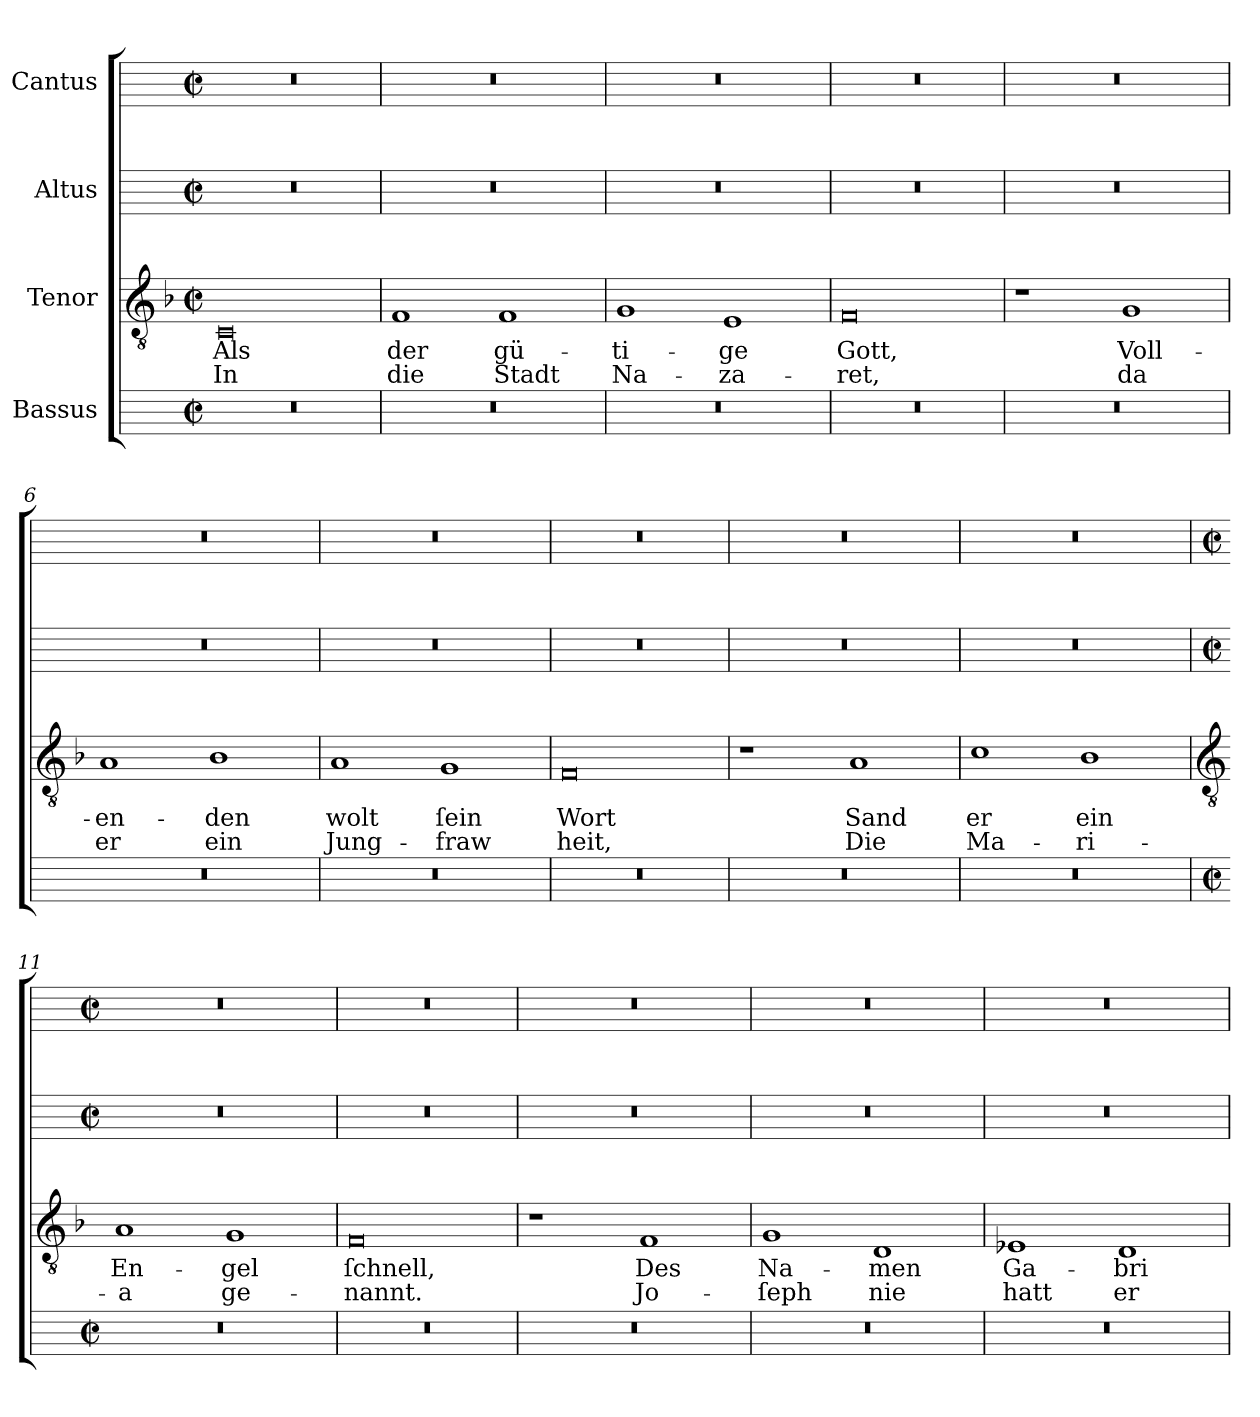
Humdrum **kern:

**kern	**kern	**text	**text	**kern	**kern
*part4	*part3	*part3	*part3	*part2	*part1
*staff4	*staff3	*staff3	*staff3	*staff2	*staff1
*I"Bassus	*I"Tenor	*	*	*I"Altus	*I"Cantus
*	*clefGv2	*	*	*	*
*	*	*	*	*	*ITrd1c2
*	*k[b-]	*	*	*	*
*	*F:	*	*	*	*
*M4/2	*M4/2	*	*	*M4/2	*M4/2
*met(c|)	*met(c|)	*	*	*met(c|)	*met(c|)
=1	=1	=1	=1	=1	=1
!	!	!LO:LY:b	!LO:LY:b	!	!
0r	0C	Als	In	0r	0r
=2	=2	=2	=2	=2	=2
!	!	!LO:LY:b	!LO:LY:b	!	!
0r	1F	der	die	0r	0r
!	!	!LO:LY:b	!LO:LY:b	!	!
.	1F	gü-	-Stadt	.	.
=3	=3	=3	=3	=3	=3
!	!	!LO:LY:b	!LO:LY:b	!	!
0r	1G	ti-	-Na-	0r	0r
!	!	!LO:LY:b	!LO:LY:b	!	!
.	1E	-ge	za-	.	.
=4	=4	=4	=4	=4	=4
!	!	!LO:LY:b	!LO:LY:b	!	!
0r	0F	-Gott,	ret,	0r	0r
=5	=5	=5	=5	=5	=5
0r	1r	.	.	0r	0r
!	!	!LO:LY:b	!LO:LY:b	!	!
.	1G	Voll-	-da	.	.
=6	=6	=6	=6	=6	=6
!	!	!LO:LY:b	!LO:LY:b	!	!
0r	1A	en-	-er	0r	0r
!	!	!LO:LY:b	!LO:LY:b	!	!
.	1B-	den	ein	.	.
=7	=7	=7	=7	=7	=7
!	!	!LO:LY:b	!LO:LY:b	!	!
0r	1A	wolt	Jung-	0r	0r
!	!	!LO:LY:b	!LO:LY:b	!	!
.	1G	-ſein	fraw	.	.
=8	=8	=8	=8	=8	=8
!	!	!LO:LY:b	!LO:LY:b	!	!
0r	0F	Wort	heit,	0r	0r
=9	=9	=9	=9	=9	=9
0r	1r	.	.	0r	0r
!	!	!LO:LY:b	!LO:LY:b	!	!
.	1A	Sand	Die	.	.
=10	=10	=10	=10	=10	=10
!	!	!LO:LY:b	!LO:LY:b	!	!
0r	1c	er	Ma-	0r	0r
!	!	!LO:LY:b	!LO:LY:b	!	!
.	1B-	-ein	ri-	.	.
!!LO:LB:g=z
=11	=11	=11	=11	=11	=11
*	*clefGv2	*	*	*	*
*M4/2	*	*	*	*M4/2	*M4/2
*met(c|)	*	*	*	*met(c|)	*met(c|)
!	!	!LO:LY:b	!LO:LY:b	!	!
0r	1A	-En-	-a	0r	0r
!	!	!LO:LY:b	!LO:LY:b	!	!
.	1G	gel	ge-	.	.
=12	=12	=12	=12	=12	=12
!	!	!LO:LY:b	!LO:LY:b	!	!
0r	0F	-ſchnell,	nannt.	0r	0r
=13	=13	=13	=13	=13	=13
0r	1r	.	.	0r	0r
!	!	!LO:LY:b	!LO:LY:b	!	!
.	1F	Des	Jo-	.	.
=14	=14	=14	=14	=14	=14
!	!	!LO:LY:b	!LO:LY:b	!	!
0r	1G	-Na-	-ſeph	0r	0r
!	!	!LO:LY:b	!LO:LY:b	!	!
.	1D	men	nie	.	.
=15	=15	=15	=15	=15	=15
!	!	!LO:LY:b	!LO:LY:b	!	!
0r	1E-X	Ga-	-hatt	0r	0r
!	!	!LO:LY:b	!LO:LY:b	!	!
.	1D	bri-	-er-	.	.
=	=	=	=	=	=
*-	*-	*-	*-	*-	*-
